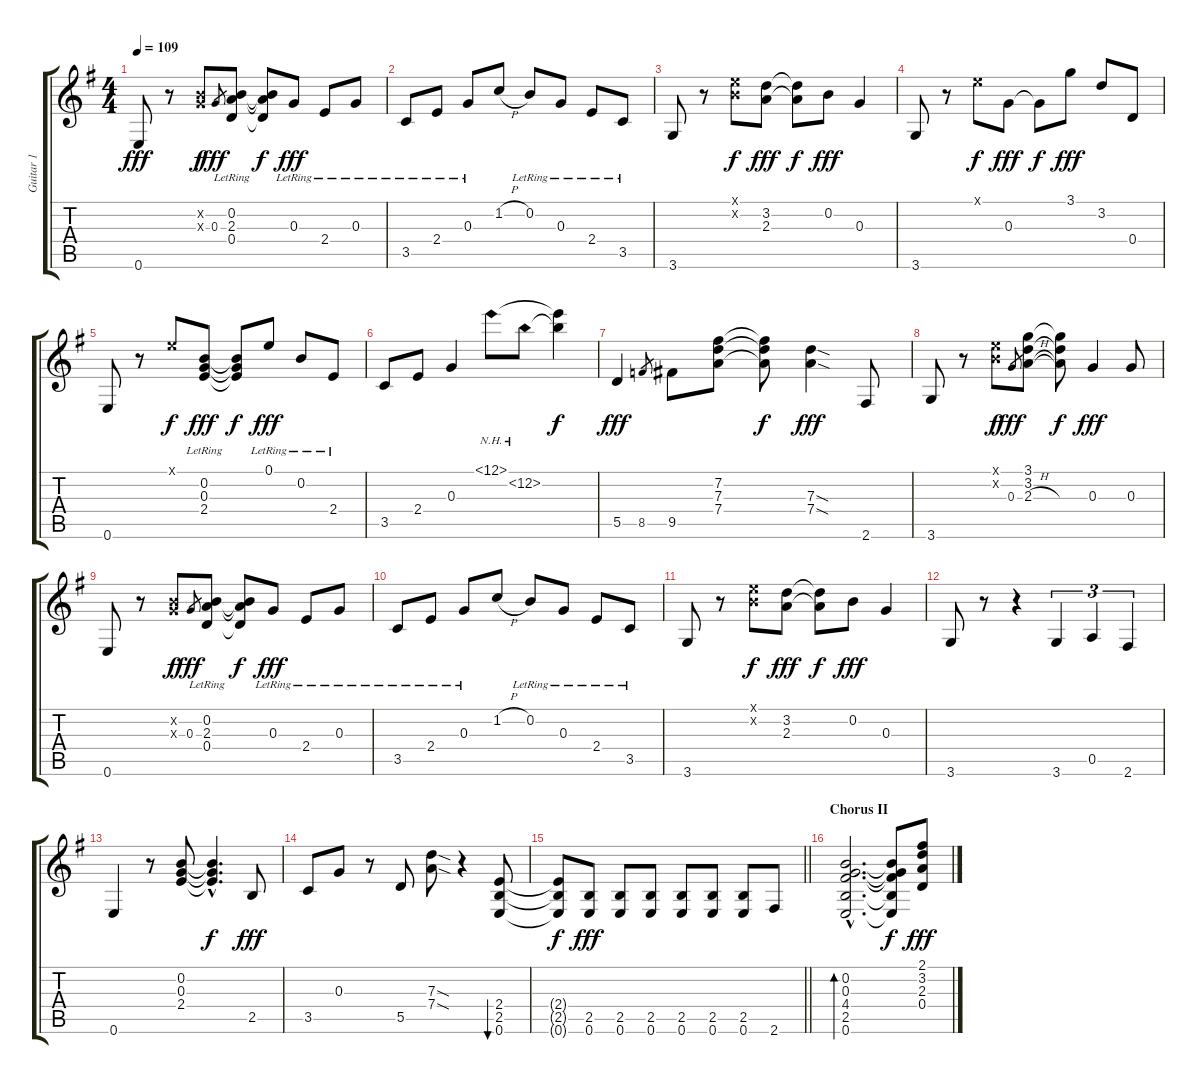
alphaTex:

\track ("Guitar 1" "Guitar 1") {instrument electricguitarclean}
\staff {score tabs}
\tuning (E4 B3 G3 D3 A2 E2) {hide}
\ts (4 4)
\tempo 109
\clef g2
\ks g
0.6.8{dy fff} r.8 (0.2{x} 0.3{x}).8{dy f} 0.3.8{gr dy fff} (0.2{lr} 2.3 0.4{lr}).8 (0.2{t} 2.3{t} 0.4{t}).8{dy f} 0.3{lr}.8{dy fff} 2.4{lr}.8 0.3{lr}.8 |
3.5{lr}.8 2.4{lr}.8 0.3{lr}.8 1.2{h}.8 0.2{lr}.8 0.3{lr}.8 2.4{lr}.8 3.5{lr}.8 |
3.6.8 r.8 (0.1{x} 0.2{x}).8{dy f} (3.2 2.3).8{dy fff} (3.2{t} 2.3{t}).8{dy f} 0.2.8{dy fff} 0.3.4 |
3.6.8 r.8 0.1{x}.8{dy f} 0.3.8{dy fff} 0.3{t}.8{dy f} 3.1.8{dy fff} 3.2.8 0.4.8 |
0.6.8 r.8 0.1{x}.8{dy f} (0.2{lr} 0.3{lr} 2.4{lr}).8{dy fff} (0.2{t} 0.3{t} 2.4{t}).8{dy f} 0.1{lr}.8{dy fff} 0.2{lr}.8 2.4{lr}.8 |
3.5.8 2.4.8 0.3.4 12.1{nh}.8 12.2{nh}.8 (12.1{t} 12.2{t}).4{dy f} |
5.5.4{dy fff} 8.5.8{gr} 9.5.8 (7.2 7.3 7.4).8 (7.2{t} 7.3{t} 7.4{t}).8{dy f} (7.3{sod} 7.4{sod}).4{dy fff} 2.6.8 |
3.6.8 r.8 (0.1{x} 0.2{x}).8{dy f} 0.3.8{gr dy fff} (3.1 3.2 2.3{h}).8 (3.1{t} 3.2{t} 2.3{t}).8{dy f} 0.3.4{dy fff} 0.3.8 |
0.6.8 r.8 (0.2{x} 0.3{x}).8{dy f} 0.3.8{gr dy fff} (0.2{lr} 2.3 0.4{lr}).8 (0.2{t} 2.3{t} 0.4{t}).8{dy f} 0.3{lr}.8{dy fff} 2.4{lr}.8 0.3{lr}.8 |
3.5{lr}.8 2.4{lr}.8 0.3{lr}.8 1.2{h}.8 0.2{lr}.8 0.3{lr}.8 2.4{lr}.8 3.5{lr}.8 |
3.6.8 r.8 (0.1{x} 0.2{x}).8{dy f} (3.2 2.3).8{dy fff} (3.2{t} 2.3{t}).8{dy f} 0.2.8{dy fff} 0.3.4 |
3.6.8 r.8 r.4 3.6.4{tu (3 2)} 0.5.4{tu (3 2)} 2.6.4{tu (3 2)} |
0.6.4 r.8 (0.2 0.3 2.4).8 (0.2{hac t} 0.3{hac t} 2.4{hac t}).4{d dy f} 2.5.8{dy fff} |
3.5.8 0.3.8 r.8 5.5.8 (7.3{sod} 7.4{sod}).8 r.4 (2.4 2.5 0.6).8{bu 240} |
\barLineRight lightlight
(2.4{t} 2.5{t} 0.6{t}).8{dy f} (2.5 0.6).8{dy fff} (2.5 0.6).8 (2.5 0.6).8 (2.5 0.6).8 (2.5 0.6).8 (2.5 0.6).8 2.6.8 |
\section ("" "Chorus II")
(0.2{hac} 0.3{hac} 4.4{hac} 2.5{hac} 0.6{hac}).2{d bd 240} (0.2{t} 0.3{t} 4.4{t} 2.5{t} 0.6{t}).8{dy f} (2.1 3.2 2.3 0.4).8{dy fff}
